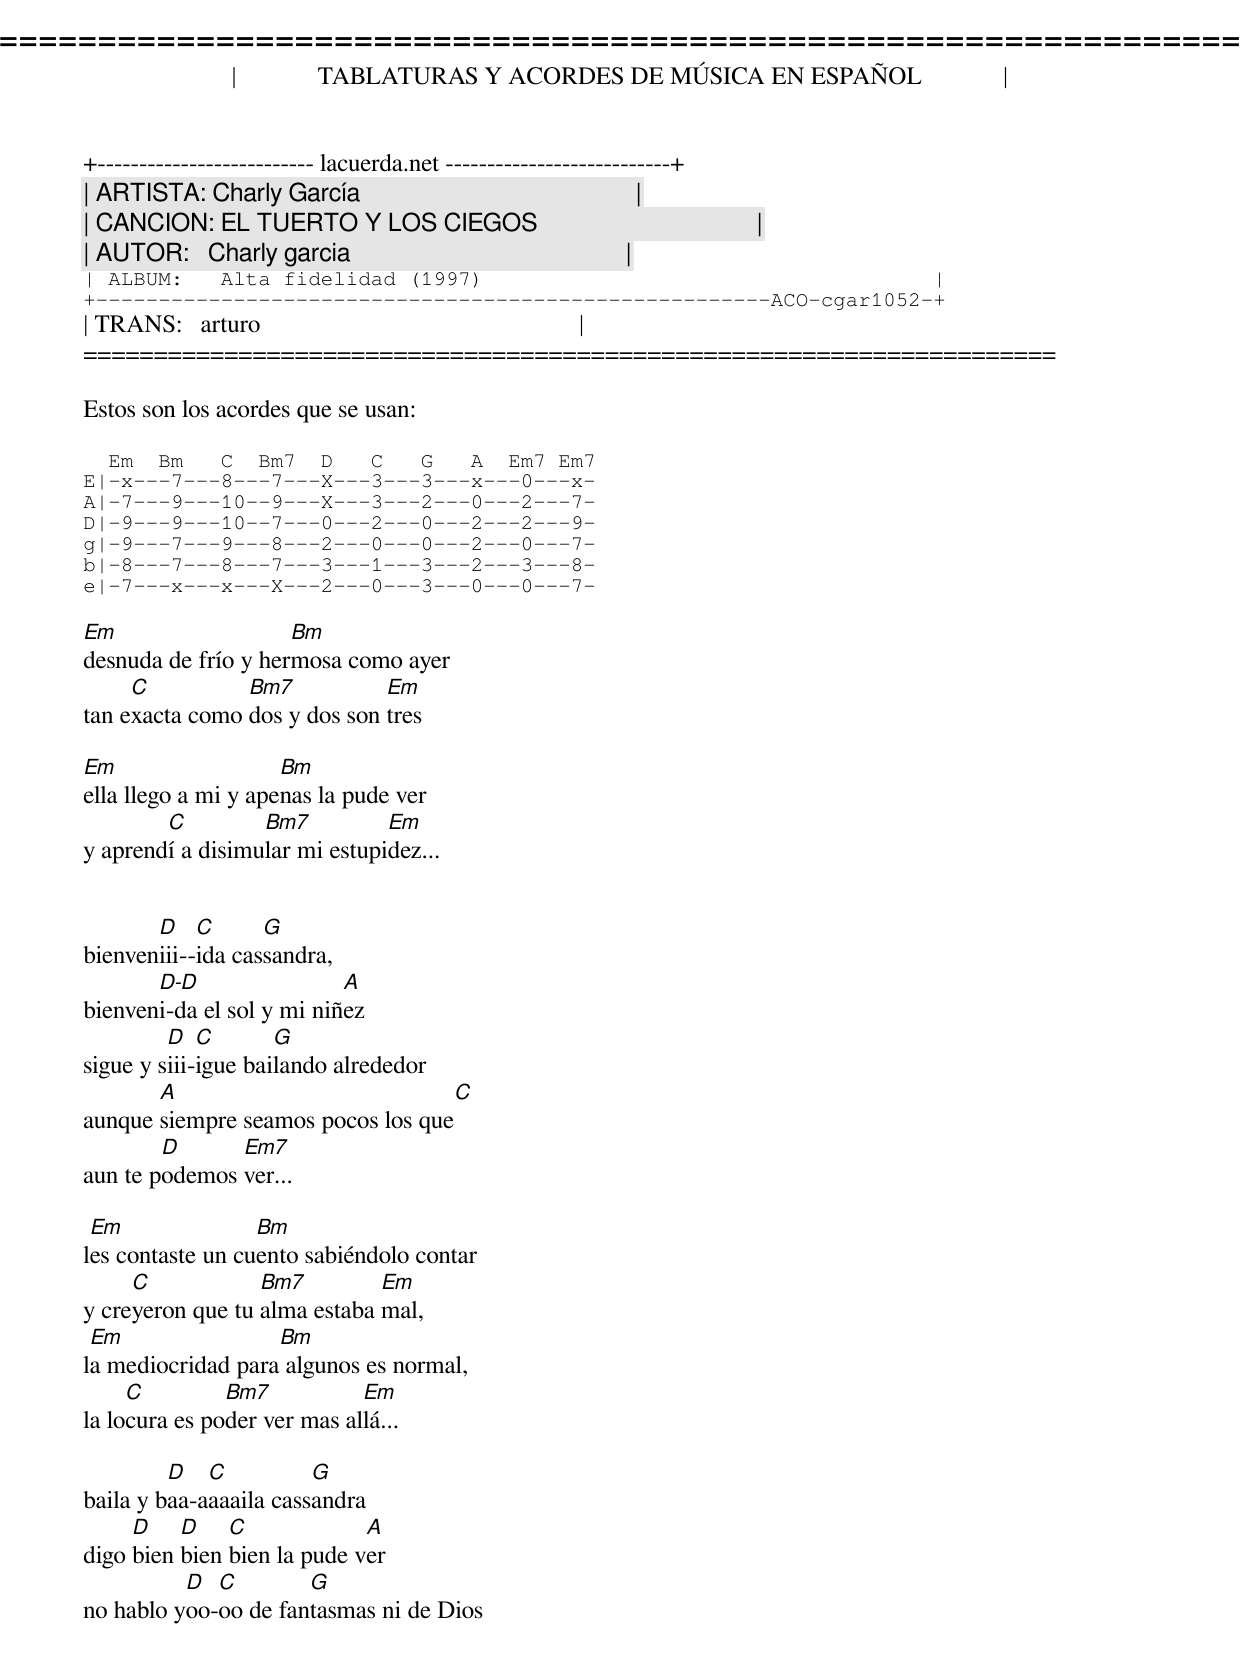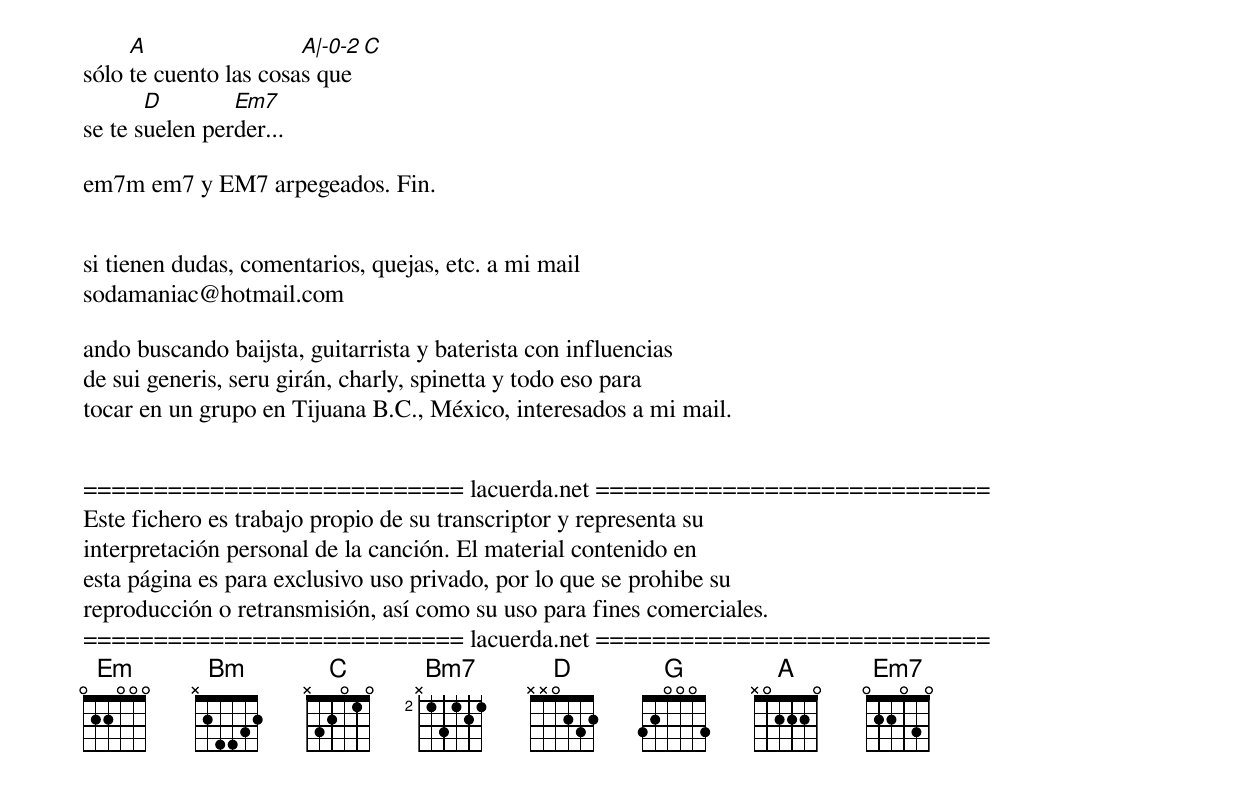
=====================================================================
|             TABLATURAS Y ACORDES DE MÚSICA EN ESPAÑOL             |
+-------------------------- lacuerda.net ---------------------------+
| ARTISTA: Charly García                                            |
| CANCION: EL TUERTO Y LOS CIEGOS                                   |
| AUTOR:   Charly garcia                                            |
| ALBUM:   Alta fidelidad (1997)                                    |
+------------------------------------------------------ACO-cgar1052-+
| TRANS:   arturo                                                   |
=====================================================================

Estos son los acordes que se usan:

  Em  Bm   C  Bm7  D   C   G   A  Em7 Em7
E|-x---7---8---7---X---3---3---x---0---x-
A|-7---9---10--9---X---3---2---0---2---7-
D|-9---9---10--7---0---2---0---2---2---9-
g|-9---7---9---8---2---0---0---2---0---7-
b|-8---7---8---7---3---1---3---2---3---8-
e|-7---x---x---X---2---0---3---0---0---7-

Em                   Bm
desnuda de frío y hermosa como ayer
     C          Bm7           Em
tan exacta como dos y dos son tres

Em                   Bm
ella llego a mi y apenas la pude ver
        C         Bm7          Em
y aprendí a disimular mi estupidez...


       D    C      G
bienveniii--ida cassandra,
       D-D                 A
bienveni-da el sol y mi niñez
         D   C       G
sigue y siii-igue bailando alrededor
       A                            C
aunque siempre seamos pocos los que
        D      Em7
aun te podemos ver...

 Em               Bm
les contaste un cuento sabiéndolo contar
     C            Bm7         Em
y creyeron que tu alma estaba mal,
 Em                Bm
la mediocridad para algunos es normal,
     C         Bm7           Em
la locura es poder ver mas allá...

         D   C          G
baila y baa-aaaaila cassandra
     D    D    C             A
digo bien bien bien la pude ver
          D  C        G
no hablo yoo-oo de fantasmas ni de Dios
     A                 A|-0-2 C
sólo te cuento las cosas que
       D        Em7
se te suelen perder...

em7m em7 y EM7 arpegeados. Fin.


si tienen dudas, comentarios, quejas, etc. a mi mail
sodamaniac@hotmail.com

ando buscando baijsta, guitarrista y baterista con influencias
de sui generis, seru girán, charly, spinetta y todo eso para
tocar en un grupo en Tijuana B.C., México, interesados a mi mail.


=========================== lacuerda.net ============================
Este fichero es trabajo propio de su transcriptor y representa su
interpretación personal de la canción. El material contenido en
esta página es para exclusivo uso privado, por lo que se prohibe su
reproducción o retransmisión, así como su uso para fines comerciales.
=========================== lacuerda.net ============================
